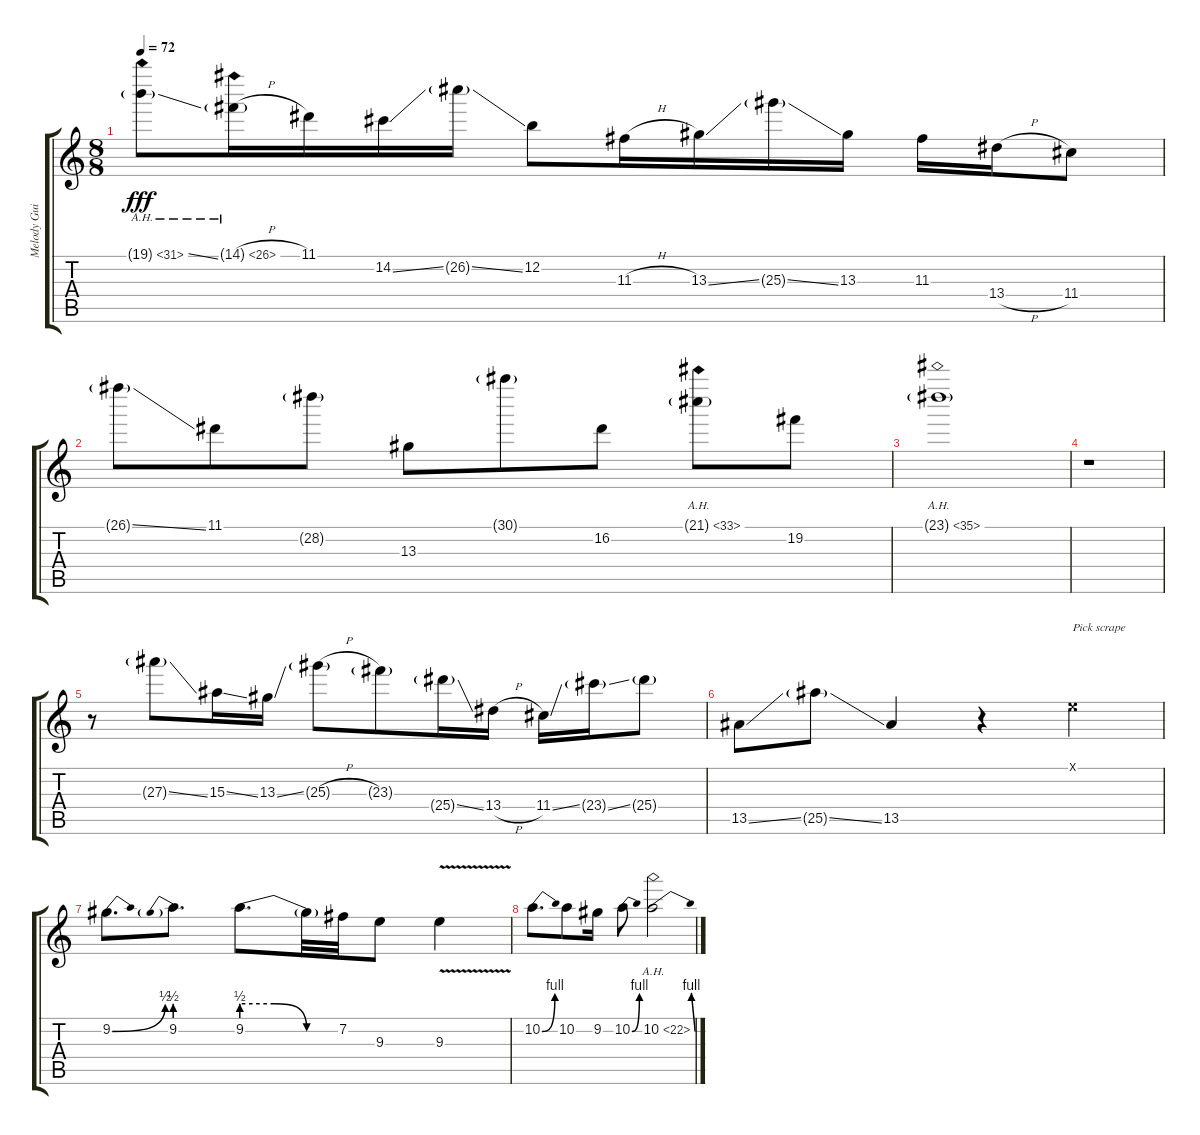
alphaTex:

\track ("Melody Guitar" "Melody Gui") {instrument distortionguitar}
\staff {score tabs}
\tuning (E4 B3 G3 D3 A2 E2) {hide}
\ts (8 8)
\tempo 72
\clef g2
\ks c
19.1{ah 12 ss g}.8{dy fff} 14.1{ah 12 h g}.16 11.1.16 14.2{ss}.16 26.2{ss g}.16 12.2.8 11.3{h}.16 13.3{ss}.16 25.3{ss g}.16 13.3.16 11.3.16 13.4{h}.16 11.4.8 |
26.1{ss g}.8 11.1.8 28.2{g}.8 13.3.8 30.1{g}.8 16.2.8 21.1{ah 12 g}.8 19.2.8 |
23.1{ah 12 g}.1 |
r.1 |
r.8 27.3{ss g}.8 15.3{ss}.16 13.3{ss}.16 25.3{h g}.8 23.3{g}.8 25.4{ss g}.16 13.4{h}.16 11.4{ss}.16 23.4{ss g}.16 25.4{g}.8 |
13.5{ss}.8 25.5{ss g}.8 13.5.4 r.4 0.1{x}.4{txt "Pick scrape"} |
9.2{be (bend 0 0 60 2)}.8{d} 9.2{be (prebend 0 2 60 2)}.8{d} 9.2{be (custom 0 2 20 2 40 0 60 0)}.8{d} 9.2{t}.32 7.2.32 9.3.8 9.3{v}.4 |
10.2{be (bend 0 0 60 4)}.8{d} 10.2.8 9.2.16 10.2{be (bend 0 0 60 4)}.8 10.2{be (bend 0 0 60 4) ah 12}.2
